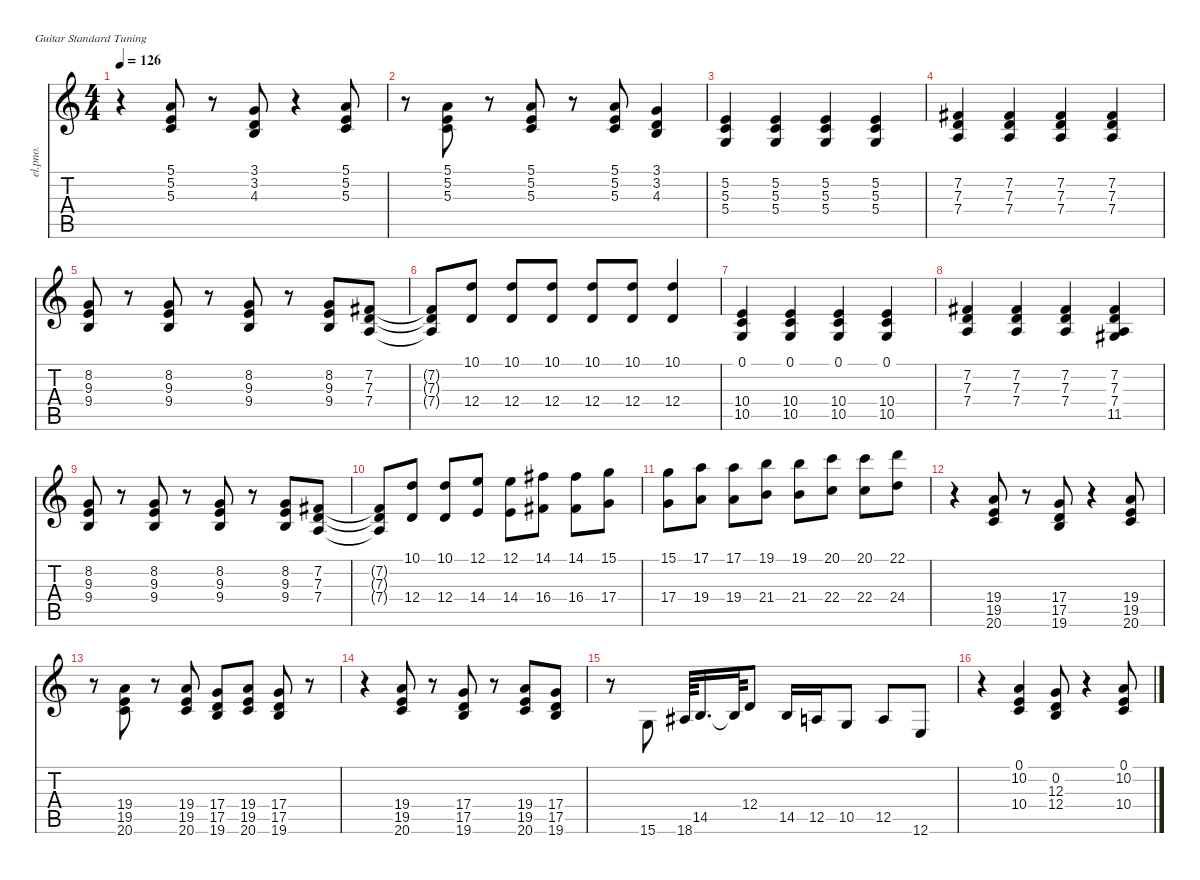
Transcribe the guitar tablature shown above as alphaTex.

\defaultSystemsLayout 4
\hideDynamics
\bracketExtendMode nobrackets
\otherSystemsTrackNameOrientation horizontal
\track ("Donald Fagan" "el.pno.") {instrument electricgrandpiano}
\staff {score tabs}
\tuning (E4 B3 G3 D3 A2 E2)
\ts (4 4)
\tempo 126
\clef g2
\ks c
r.4{dy f beam Down} (5.1 5.2 5.3).8{beam Up} r.8{beam Up} (3.1 3.2 4.3).8{beam Up} r.4{beam Up} (5.1 5.2 5.3).8{beam Up} |
r.8{beam Down} (5.1 5.2 5.3).8{beam Up} r.8{beam Up} (5.1 5.2 5.3).8{beam Up} r.8{beam Up} (5.1 5.2 5.3).8{beam Up} (3.1 3.2 4.3).4{beam Up} |
(5.2 5.3 5.4).4{beam Up} (5.2 5.3 5.4).4{beam Up} (5.2 5.3 5.4).4{beam Up} (5.2 5.3 5.4).4{beam Up} |
(7.2{acc #} 7.3 7.4).4{beam Up} (7.2{acc #} 7.3 7.4).4{beam Up} (7.2{acc #} 7.3 7.4).4{beam Up} (7.2{acc #} 7.3 7.4).4{beam Up} |
(8.2 9.3 9.4).8{beam Up} r.8{beam Up} (8.2 9.3 9.4).8{beam Up} r.8{beam Up} (8.2 9.3 9.4).8{beam Up} r.8{beam Up} (8.2 9.3 9.4).8{beam Up} (7.2{acc #} 7.3 7.4).8{beam Up} |
(7.2{t acc #} 7.3{t} 7.4{t}).8{beam Up} (10.1 12.4).8{beam Up} (10.1 12.4).8{beam Up} (10.1 12.4).8{beam Up} (10.1 12.4).8{beam Up} (10.1 12.4).8{beam Up} (10.1 12.4).4{beam Up} |
(0.1 10.4 10.5).4{beam Up} (0.1 10.4 10.5).4{beam Up} (0.1 10.4 10.5).4{beam Up} (0.1 10.4 10.5).4{beam Up} |
(7.2{acc #} 7.3 7.4).4{beam Up} (7.2{acc #} 7.3 7.4).4{beam Up} (7.2{acc #} 7.3 7.4).4{beam Up} (7.2{acc #} 7.3 7.4 11.5{acc #}).4{beam Up} |
(8.2 9.3 9.4).8{beam Up} r.8{beam Up} (8.2 9.3 9.4).8{beam Up} r.8{beam Up} (8.2 9.3 9.4).8{beam Up} r.8{beam Up} (8.2 9.3 9.4).8{beam Up} (7.2{acc #} 7.3 7.4).8{beam Up} |
(7.2{t acc #} 7.3{t} 7.4{t}).8{beam Up} (10.1 12.4).8{beam Up} (10.1 12.4).8{beam Up} (12.1 14.4).8{beam Up} (12.1 14.4).8{beam Down} (14.1{acc #} 16.4{acc #}).8{beam Down} (14.1{acc #} 16.4{acc #}).8{beam Down} (15.1 17.4).8{beam Down} |
(15.1 17.4).8{beam Down} (17.1 19.4).8{beam Down} (17.1 19.4).8{beam Down} (19.1 21.4).8{beam Down} (19.1 21.4).8{beam Down} (20.1 22.4).8{beam Down} (20.1 22.4).8{beam Down} (22.1 24.4).8{beam Down} |
r.4{beam Down} (19.4 19.5 20.6).8{beam Up} r.8{beam Up} (17.4 17.5 19.6).8{beam Up} r.4{beam Up} (19.4 19.5 20.6).8{beam Up} |
r.8{beam Down} (19.4 19.5 20.6).8{beam Up} r.8{beam Up} (19.4 19.5 20.6).8{beam Up} (17.4 17.5 19.6).8{beam Up} (19.4 19.5 20.6).8{beam Up} (17.4 17.5 19.6).8{beam Up} r.8{beam Up} |
r.4{beam Down} (19.4 19.5 20.6).8{beam Up} r.8{beam Up} (17.4 17.5 19.6).8{beam Up} r.8{beam Up} (19.4 19.5 20.6).8{beam Up} (17.4 17.5 19.6).8{beam Up} |
r.8{beam Down} 15.6.8{beam Up} 18.6{acc #}.64{beam Up} 14.5.16{d beam Up} 14.5{t}.64{beam Up} 12.4.8{beam Up} 14.5.16{beam Up} 12.5.16{beam Up} 10.5.8{beam Up} 12.5.8{beam Up} 12.6.8{beam Up} |
r.4{beam Down} (0.1 10.2 10.4).4{beam Up} (0.2 12.3 12.4).8{beam Up} r.4{beam Up} (0.1 10.2 10.4).8{beam Up}
